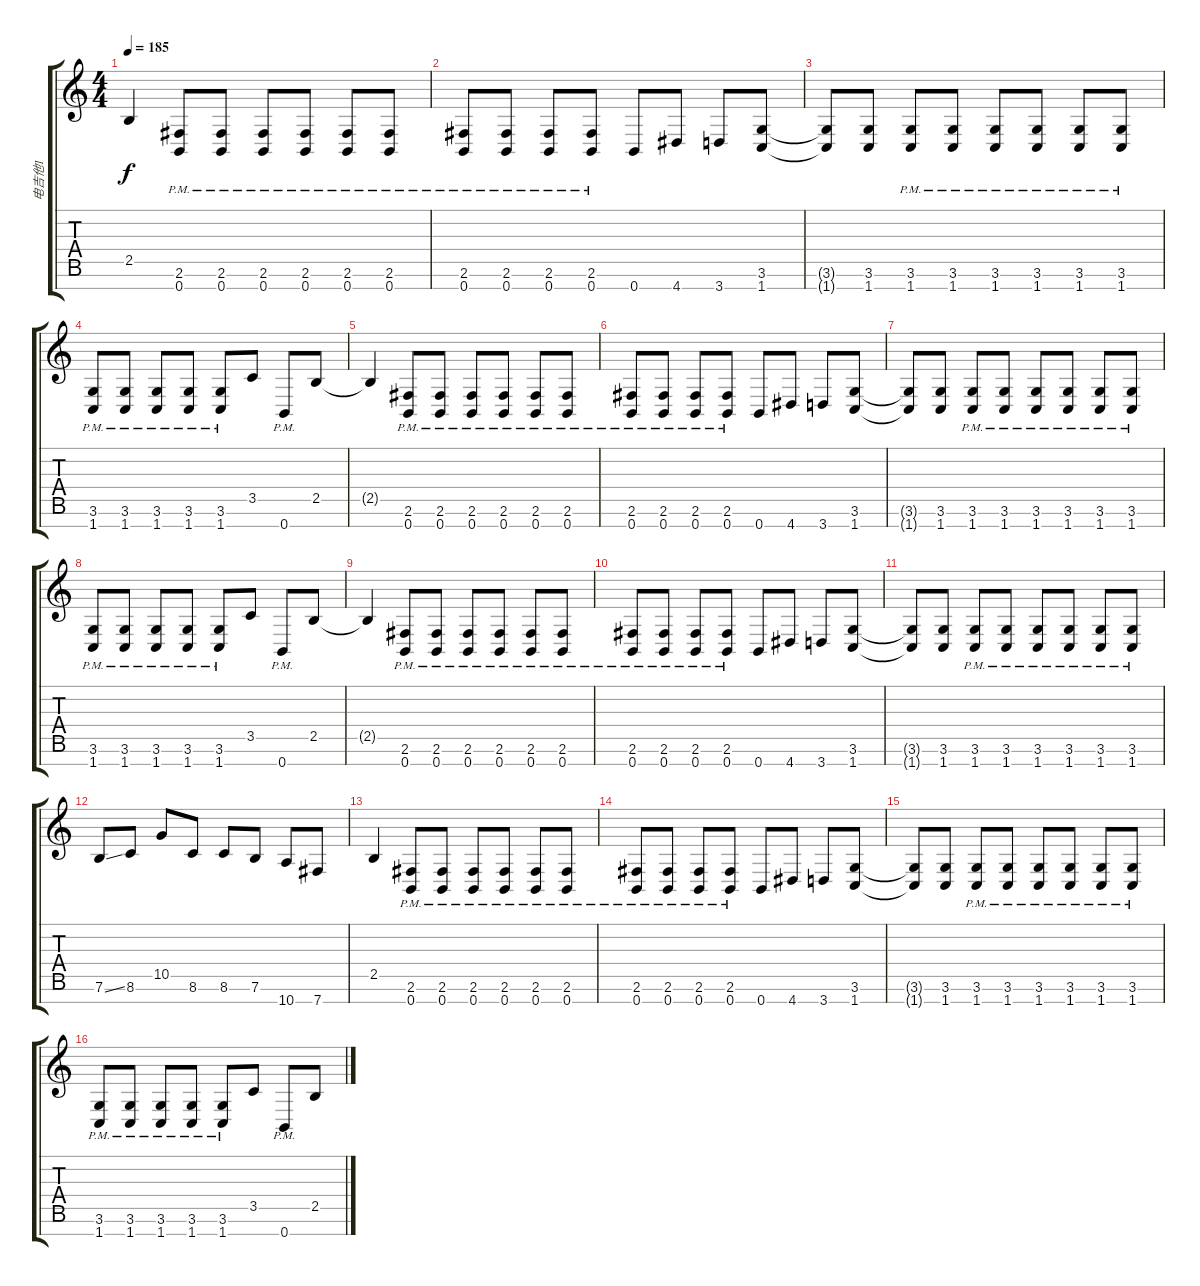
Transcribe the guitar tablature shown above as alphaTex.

\track ("电吉他1" "电吉他1") {instrument distortionguitar}
\staff {score tabs}
\tuning (E4 B3 G3 D3 A2 E2 B1) {hide}
\ts (4 4)
\tempo 185
\clef g2
\ks c
2.5{t}.4{dy f} (2.6{pm} 0.7{pm}).8 (2.6{pm} 0.7{pm}).8 (2.6{pm} 0.7{pm}).8 (2.6{pm} 0.7{pm}).8 (2.6{pm} 0.7{pm}).8 (2.6{pm} 0.7{pm}).8 |
(2.6{pm} 0.7{pm}).8 (2.6{pm} 0.7{pm}).8 (2.6{pm} 0.7{pm}).8 (2.6{pm} 0.7{pm}).8 0.7.8 4.7.8 3.7.8 (3.6 1.7).8 |
(3.6{t} 1.7{t}).8 (3.6 1.7).8 (3.6{pm} 1.7{pm}).8 (3.6{pm} 1.7{pm}).8 (3.6{pm} 1.7{pm}).8 (3.6{pm} 1.7{pm}).8 (3.6{pm} 1.7{pm}).8 (3.6{pm} 1.7{pm}).8 |
(3.6{pm} 1.7{pm}).8 (3.6{pm} 1.7{pm}).8 (3.6{pm} 1.7{pm}).8 (3.6{pm} 1.7{pm}).8 (3.6{pm} 1.7{pm}).8 3.5.8 0.7{pm}.8 2.5.8 |
2.5{t}.4 (2.6{pm} 0.7{pm}).8 (2.6{pm} 0.7{pm}).8 (2.6{pm} 0.7{pm}).8 (2.6{pm} 0.7{pm}).8 (2.6{pm} 0.7{pm}).8 (2.6{pm} 0.7{pm}).8 |
(2.6{pm} 0.7{pm}).8 (2.6{pm} 0.7{pm}).8 (2.6{pm} 0.7{pm}).8 (2.6{pm} 0.7{pm}).8 0.7.8 4.7.8 3.7.8 (3.6 1.7).8 |
(3.6{t} 1.7{t}).8 (3.6 1.7).8 (3.6{pm} 1.7{pm}).8 (3.6{pm} 1.7{pm}).8 (3.6{pm} 1.7{pm}).8 (3.6{pm} 1.7{pm}).8 (3.6{pm} 1.7{pm}).8 (3.6{pm} 1.7{pm}).8 |
(3.6{pm} 1.7{pm}).8 (3.6{pm} 1.7{pm}).8 (3.6{pm} 1.7{pm}).8 (3.6{pm} 1.7{pm}).8 (3.6{pm} 1.7{pm}).8 3.5.8 0.7{pm}.8 2.5.8 |
2.5{t}.4 (2.6{pm} 0.7{pm}).8 (2.6{pm} 0.7{pm}).8 (2.6{pm} 0.7{pm}).8 (2.6{pm} 0.7{pm}).8 (2.6{pm} 0.7{pm}).8 (2.6{pm} 0.7{pm}).8 |
(2.6{pm} 0.7{pm}).8 (2.6{pm} 0.7{pm}).8 (2.6{pm} 0.7{pm}).8 (2.6{pm} 0.7{pm}).8 0.7.8 4.7.8 3.7.8 (3.6 1.7).8 |
(3.6{t} 1.7{t}).8 (3.6 1.7).8 (3.6{pm} 1.7{pm}).8 (3.6{pm} 1.7{pm}).8 (3.6{pm} 1.7{pm}).8 (3.6{pm} 1.7{pm}).8 (3.6{pm} 1.7{pm}).8 (3.6{pm} 1.7{pm}).8 |
7.6{ss}.8 8.6.8 10.5.8 8.6.8 8.6.8 7.6.8 10.7.8 7.7.8 |
2.5.4 (2.6{pm} 0.7{pm}).8 (2.6{pm} 0.7{pm}).8 (2.6{pm} 0.7{pm}).8 (2.6{pm} 0.7{pm}).8 (2.6{pm} 0.7{pm}).8 (2.6{pm} 0.7{pm}).8 |
(2.6{pm} 0.7{pm}).8 (2.6{pm} 0.7{pm}).8 (2.6{pm} 0.7{pm}).8 (2.6{pm} 0.7{pm}).8 0.7.8 4.7.8 3.7.8 (3.6 1.7).8 |
(3.6{t} 1.7{t}).8 (3.6 1.7).8 (3.6{pm} 1.7{pm}).8 (3.6{pm} 1.7{pm}).8 (3.6{pm} 1.7{pm}).8 (3.6{pm} 1.7{pm}).8 (3.6{pm} 1.7{pm}).8 (3.6{pm} 1.7{pm}).8 |
(3.6{pm} 1.7{pm}).8 (3.6{pm} 1.7{pm}).8 (3.6{pm} 1.7{pm}).8 (3.6{pm} 1.7{pm}).8 (3.6{pm} 1.7{pm}).8 3.5.8 0.7{pm}.8 2.5.8
